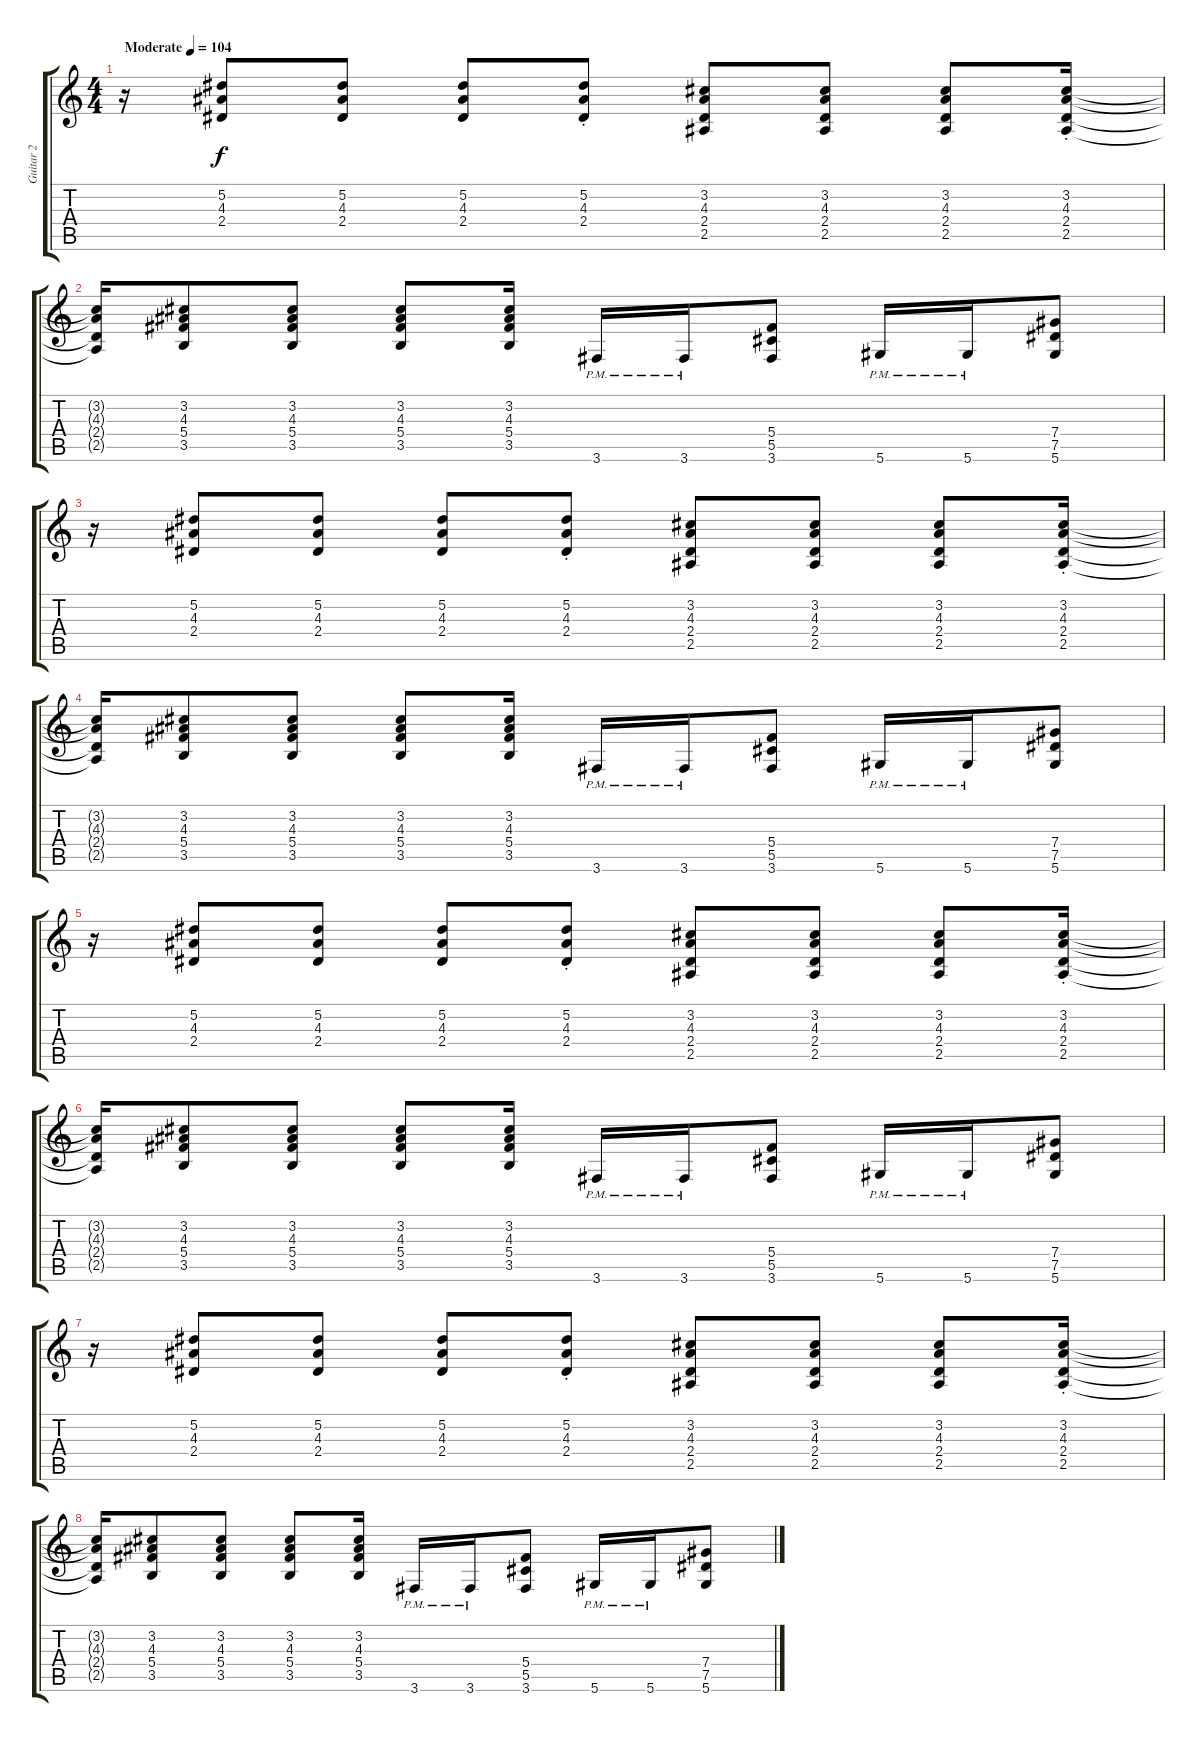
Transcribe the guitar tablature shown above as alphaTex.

\track ("Guitar 2" "Guitar 2") {instrument distortionguitar}
\staff {score tabs}
\tuning (Eb4 Bb3 Gb3 Db3 Ab2 Eb2) {hide}
\ts (4 4)
\tempo (104 "Moderate")
\clef g2
\ks c
r.16{dy f instrument distortionguitar} (5.2 4.3 2.4).8 (5.2 4.3 2.4).8 (5.2 4.3 2.4).8 (5.2{st} 4.3{st} 2.4{st}).8 (3.2 4.3 2.4 2.5).8 (3.2 4.3 2.4 2.5).8 (3.2 4.3 2.4 2.5).8 (3.2{st} 4.3{st} 2.4{st} 2.5{st}).16 |
(3.2{t} 4.3{t} 2.4{t} 2.5{t}).16 (3.2 4.3 5.4 3.5).8 (3.2 4.3 5.4 3.5).8 (3.2 4.3 5.4 3.5).8 (3.2 4.3 5.4 3.5).16 3.6{pm}.16 3.6{pm}.16 (5.4 5.5 3.6).8 5.6{pm}.16 5.6{pm}.16 (7.4 7.5 5.6).8 |
r.16 (5.2 4.3 2.4).8 (5.2 4.3 2.4).8 (5.2 4.3 2.4).8 (5.2{st} 4.3{st} 2.4{st}).8 (3.2 4.3 2.4 2.5).8 (3.2 4.3 2.4 2.5).8 (3.2 4.3 2.4 2.5).8 (3.2{st} 4.3{st} 2.4{st} 2.5{st}).16 |
(3.2{t} 4.3{t} 2.4{t} 2.5{t}).16 (3.2 4.3 5.4 3.5).8 (3.2 4.3 5.4 3.5).8 (3.2 4.3 5.4 3.5).8 (3.2 4.3 5.4 3.5).16 3.6{pm}.16 3.6{pm}.16 (5.4 5.5 3.6).8 5.6{pm}.16 5.6{pm}.16 (7.4 7.5 5.6).8 |
r.16 (5.2 4.3 2.4).8 (5.2 4.3 2.4).8 (5.2 4.3 2.4).8 (5.2{st} 4.3{st} 2.4{st}).8 (3.2 4.3 2.4 2.5).8 (3.2 4.3 2.4 2.5).8 (3.2 4.3 2.4 2.5).8 (3.2{st} 4.3{st} 2.4{st} 2.5{st}).16 |
(3.2{t} 4.3{t} 2.4{t} 2.5{t}).16 (3.2 4.3 5.4 3.5).8 (3.2 4.3 5.4 3.5).8 (3.2 4.3 5.4 3.5).8 (3.2 4.3 5.4 3.5).16 3.6{pm}.16 3.6{pm}.16 (5.4 5.5 3.6).8 5.6{pm}.16 5.6{pm}.16 (7.4 7.5 5.6).8 |
r.16 (5.2 4.3 2.4).8 (5.2 4.3 2.4).8 (5.2 4.3 2.4).8 (5.2{st} 4.3{st} 2.4{st}).8 (3.2 4.3 2.4 2.5).8 (3.2 4.3 2.4 2.5).8 (3.2 4.3 2.4 2.5).8 (3.2{st} 4.3{st} 2.4{st} 2.5{st}).16 |
(3.2{t} 4.3{t} 2.4{t} 2.5{t}).16 (3.2 4.3 5.4 3.5).8 (3.2 4.3 5.4 3.5).8 (3.2 4.3 5.4 3.5).8 (3.2 4.3 5.4 3.5).16 3.6{pm}.16 3.6{pm}.16 (5.4 5.5 3.6).8 5.6{pm}.16 5.6{pm}.16 (7.4 7.5 5.6).8
